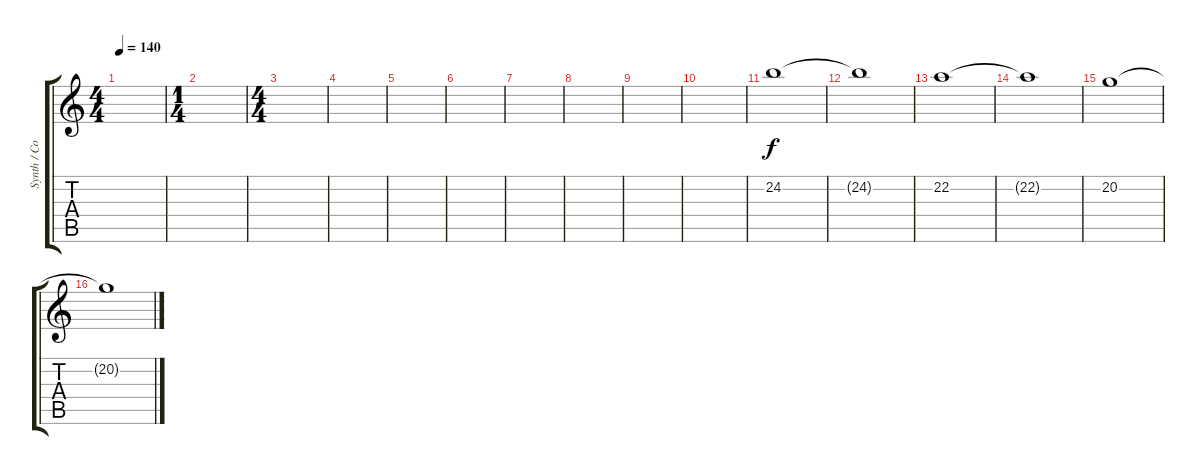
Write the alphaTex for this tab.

\track ("Synth / Coro" "Synth / Co") {instrument synthstrings1}
\staff {score tabs}
\tuning (E4 B3 G3 D3 A2 E2) {hide}
\ts (4 4)
\tempo 140
\clef g2
\ks c
|
\ts (1 4)
|
\ts (4 4)
|
|
|
|
|
|
|
|
24.2.1{volume 12 instrument synthstrings1} |
24.2{t}.1 |
22.2.1 |
22.2{t}.1 |
20.2.1 |
20.2{t}.1
